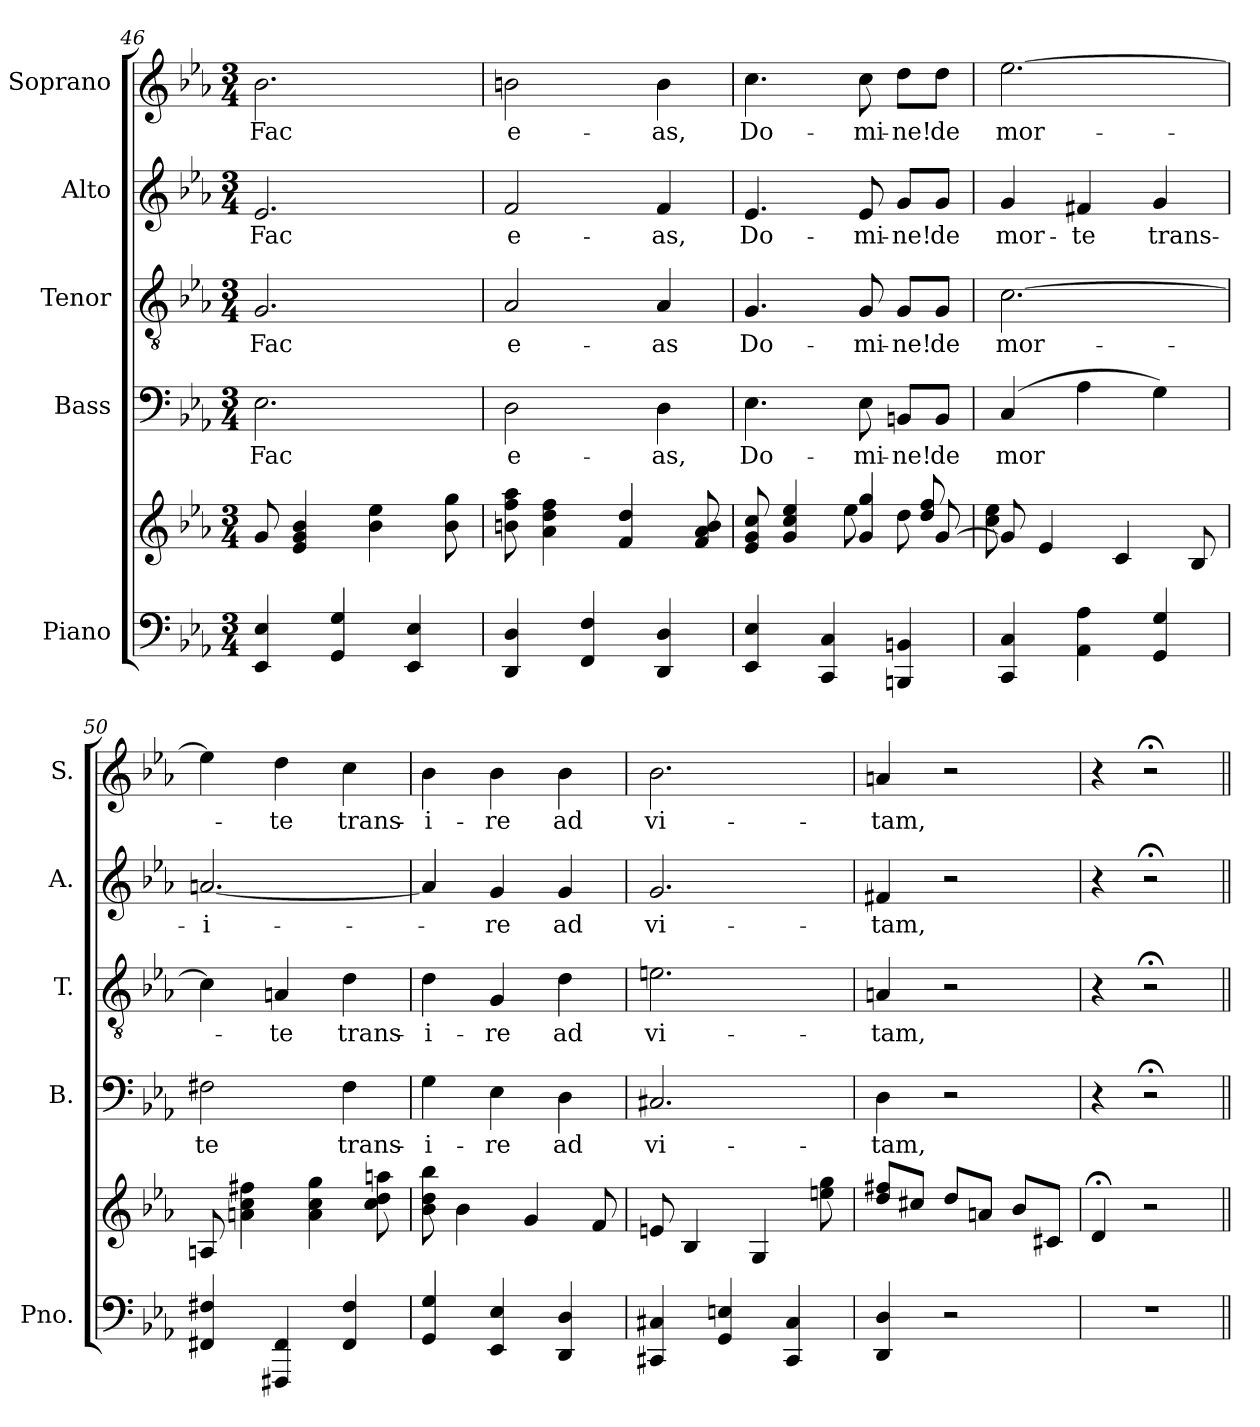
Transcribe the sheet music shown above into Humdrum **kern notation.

**kern	**kern	**kern	**text	**kern	**text	**kern	**text	**kern	**text
*part5	*part5	*part4	*part4	*part3	*part3	*part2	*part2	*part1	*part1
*staff6	*staff5	*staff4	*staff4	*staff3	*staff3	*staff2	*staff2	*staff1	*staff1
*I"Piano	*	*I"Bass	*	*I"Tenor	*	*I"Alto	*	*I"Soprano	*
*I'Pno.	*	*I'B.	*	*I'T.	*	*I'A.	*	*I'S.	*
*clefF4	*clefG2	*clefF4	*	*clefGv2	*	*clefG2	*	*clefG2	*
*k[b-e-a-]	*k[b-e-a-]	*k[b-e-a-]	*	*k[b-e-a-]	*	*k[b-e-a-]	*	*k[b-e-a-]	*
*E-:	*E-:	*E-:	*	*E-:	*	*E-:	*	*E-:	*
*M3/4	*M3/4	*M3/4	*	*M3/4	*	*M3/4	*	*M3/4	*
=46	=46	=46	=46	=46	=46	=46	=46	=46	=46
!	!	!	!LO:LY:b	!	!LO:LY:b	!	!LO:LY:b	!	!LO:LY:b
4EE-/ 4E-/	8g/	2.E-\	Fac	2.G/	Fac	2.e-/	Fac	2.b-\	Fac
.	4e-/ 4g/ 4b-/	.	.	.	.	.	.	.	.
4GG/ 4G/	.	.	.	.	.	.	.	.	.
.	4b-\ 4ee-\	.	.	.	.	.	.	.	.
4EE-/ 4E-/	.	.	.	.	.	.	.	.	.
.	8b-\ 8gg\	.	.	.	.	.	.	.	.
=47	=47	=47	=47	=47	=47	=47	=47	=47	=47
!	!	!	!LO:LY:b	!	!LO:LY:b	!	!LO:LY:b	!	!LO:LY:b
4DD/ 4D/	8bn\ 8ff\ 8aa-\	2D\	e-	2A-/	e-	2f/	e-	2bn\	e-
.	4a-\ 4dd\ 4ff\	.	.	.	.	.	.	.	.
4FF/ 4F/	.	.	.	.	.	.	.	.	.
.	4f/ 4dd/	.	.	.	.	.	.	.	.
!	!	!	!LO:LY:b	!	!LO:LY:b	!	!LO:LY:b	!	!LO:LY:b
4DD/ 4D/	.	4D\	-as,	4A-/	-as	4f/	-as,	4b\	-as,
.	8f/ 8a-/ 8b/	.	.	.	.	.	.	.	.
=48	=48	=48	=48	=48	=48	=48	=48	=48	=48
*	*^	*	*	*	*	*	*	*	*
*	*	*^	*	*	*	*	*	*	*	*
!	!	!	!	!	!LO:LY:b	!	!LO:LY:b	!	!LO:LY:b	!	!LO:LY:b
4EE-/ 4E-/	8e-/ 8g/ 8cc/	8ryy	4.ryy	4.E-\	Do-	4.G/	Do-	4.e-/	Do-	4.cc\	Do-
.	4g/ 4cc/ 4ee-/	8ryy@	.	.	.	.	.	.	.	.	.
4CC/ 4C/	.	8ryy@	.	.	.	.	.	.	.	.	.
!	!	!	!	!	!LO:LY:b	!	!LO:LY:b	!	!LO:LY:b	!	!LO:LY:b
.	4g/ 4gg/	8ryy@	8ee-\	8E-\	-mi-	8G/	-mi-	8e-/	-mi-	8cc\	-mi-
!	!	!	!	!	!LO:LY:b	!	!LO:LY:b	!	!LO:LY:b	!	!LO:LY:b
4BBBn/ 4BBn/	.	8ryy@	8dd\	8BBn/L	-ne!	8G/L	-ne!	8g/L	-ne!	8dd\L	-ne!
!	!	!	!	!	!LO:LY:b	!	!LO:LY:b	!	!LO:LY:b	!	!LO:LY:b
.	[8g/	8dd/ 8ff/	8ryy	8BB/J	de	8G/J	de	8g/J	de	8dd\J	de
!!LO:PB:g=z
=49	=49	=49	=49	=49	=49	=49	=49	=49	=49	=49	=49
!	!	!	!	!	!LO:LY:b	!	!LO:LY:b	!	!LO:LY:b	!	!LO:LY:b
*	*	*v	*v	*	*	*	*	*	*	*	*
4CC/ 4C/	8g/]	8cc\ 8ee-\	(<4C/	mor	[2.c\	mor-	4g/	mor-	[2.ee-\	mor-
.	4e-/	2ryy	.	.	.	.	.	.	.	.
!	!	!	!	!	!	!	!	!LO:LY:b	!	!
4AA-\ 4A-\	.	.	4A-\	.	.	.	4f#X/	-te	.	.
.	4c/	.	.	.	.	.	.	.	.	.
!	!	!	!	!	!	!	!	!LO:LY:b	!	!
4GG/ 4G/	.	.	4G\)	.	.	.	4g/	trans-	.	.
.	8B-/	8ryy	.	.	.	.	.	.	.	.
=50	=50	=50	=50	=50	=50	=50	=50	=50	=50	=50
!	!	!	!	!LO:LY:b	!	!	!	!LO:LY:b	!	!
*	*v	*v	*	*	*	*	*	*	*	*
4FF#X/ 4F#X/	8An/	2F#X\	te	4c\]	.	[2.an/	-i-	4ee-\]	.
.	4an\ 4cc\ 4ff#X\	.	.	.	.	.	.	.	.
!	!	!	!	!	!LO:LY:b	!	!	!	!LO:LY:b
4FFF#X/ 4FF#/	.	.	.	4An/	-te	.	.	4dd\	-te
.	4a\ 4cc\ 4gg\	.	.	.	.	.	.	.	.
!	!	!	!LO:LY:b	!	!LO:LY:b	!	!	!	!LO:LY:b
4FF#/ 4F#/	.	4F#\	trans-	4d\	trans-	.	.	4cc\	trans-
.	8cc\ 8dd\ 8aan\	.	.	.	.	.	.	.	.
=51	=51	=51	=51	=51	=51	=51	=51	=51	=51
!	!	!	!LO:LY:b	!	!LO:LY:b	!	!	!	!LO:LY:b
4GG/ 4G/	8b-\ 8dd\ 8bb-\	4G\	-i-	4d\	-i-	4a/]	.	4b-\	-i-
.	4b-\	.	.	.	.	.	.	.	.
!	!	!	!LO:LY:b	!	!LO:LY:b	!	!LO:LY:b	!	!LO:LY:b
4EE-/ 4E-/	.	4E-\	-re	4G/	-re	4g/	-re	4b-\	-re
.	4g/	.	.	.	.	.	.	.	.
!	!	!	!LO:LY:b	!	!LO:LY:b	!	!LO:LY:b	!	!LO:LY:b
4DD/ 4D/	.	4D\	ad	4d\	ad	4g/	ad	4b-\	ad
.	8f/	.	.	.	.	.	.	.	.
=52	=52	=52	=52	=52	=52	=52	=52	=52	=52
!	!	!	!LO:LY:b	!	!LO:LY:b	!	!LO:LY:b	!	!LO:LY:b
4CC#X/ 4C#X/	8en/	2.C#X/	vi-	2.en\	vi-	2.g/	vi-	2.b-\	vi-
.	4B-/	.	.	.	.	.	.	.	.
4GG/ 4En/	.	.	.	.	.	.	.	.	.
.	4G/	.	.	.	.	.	.	.	.
4CC#/ 4C#/	.	.	.	.	.	.	.	.	.
.	8een\ 8gg\	.	.	.	.	.	.	.	.
=53	=53	=53	=53	=53	=53	=53	=53	=53	=53
!	!	!	!LO:LY:b	!	!LO:LY:b	!	!LO:LY:b	!	!LO:LY:b
4DD/ 4D/	8dd/ 8ff#X/L	4D\	-tam,	4An/	-tam,	4f#X/	-tam,	4an/	-tam,
.	8cc#X/J	.	.	.	.	.	.	.	.
2r	8dd/L	2r	.	2r	.	2r	.	2r	.
.	8an/J	.	.	.	.	.	.	.	.
.	8b-/L	.	.	.	.	.	.	.	.
.	8c#X/J	.	.	.	.	.	.	.	.
=54	=54	=54	=54	=54	=54	=54	=54	=54	=54
2.r	4d;/	4r	.	4r	.	4r	.	4r	.
.	2r	2r;<	.	2r;<	.	2r;<	.	2r;<	.
=||	=||	=||	=||	=||	=||	=||	=||	=||	=||
*-	*-	*-	*-	*-	*-	*-	*-	*-	*-
